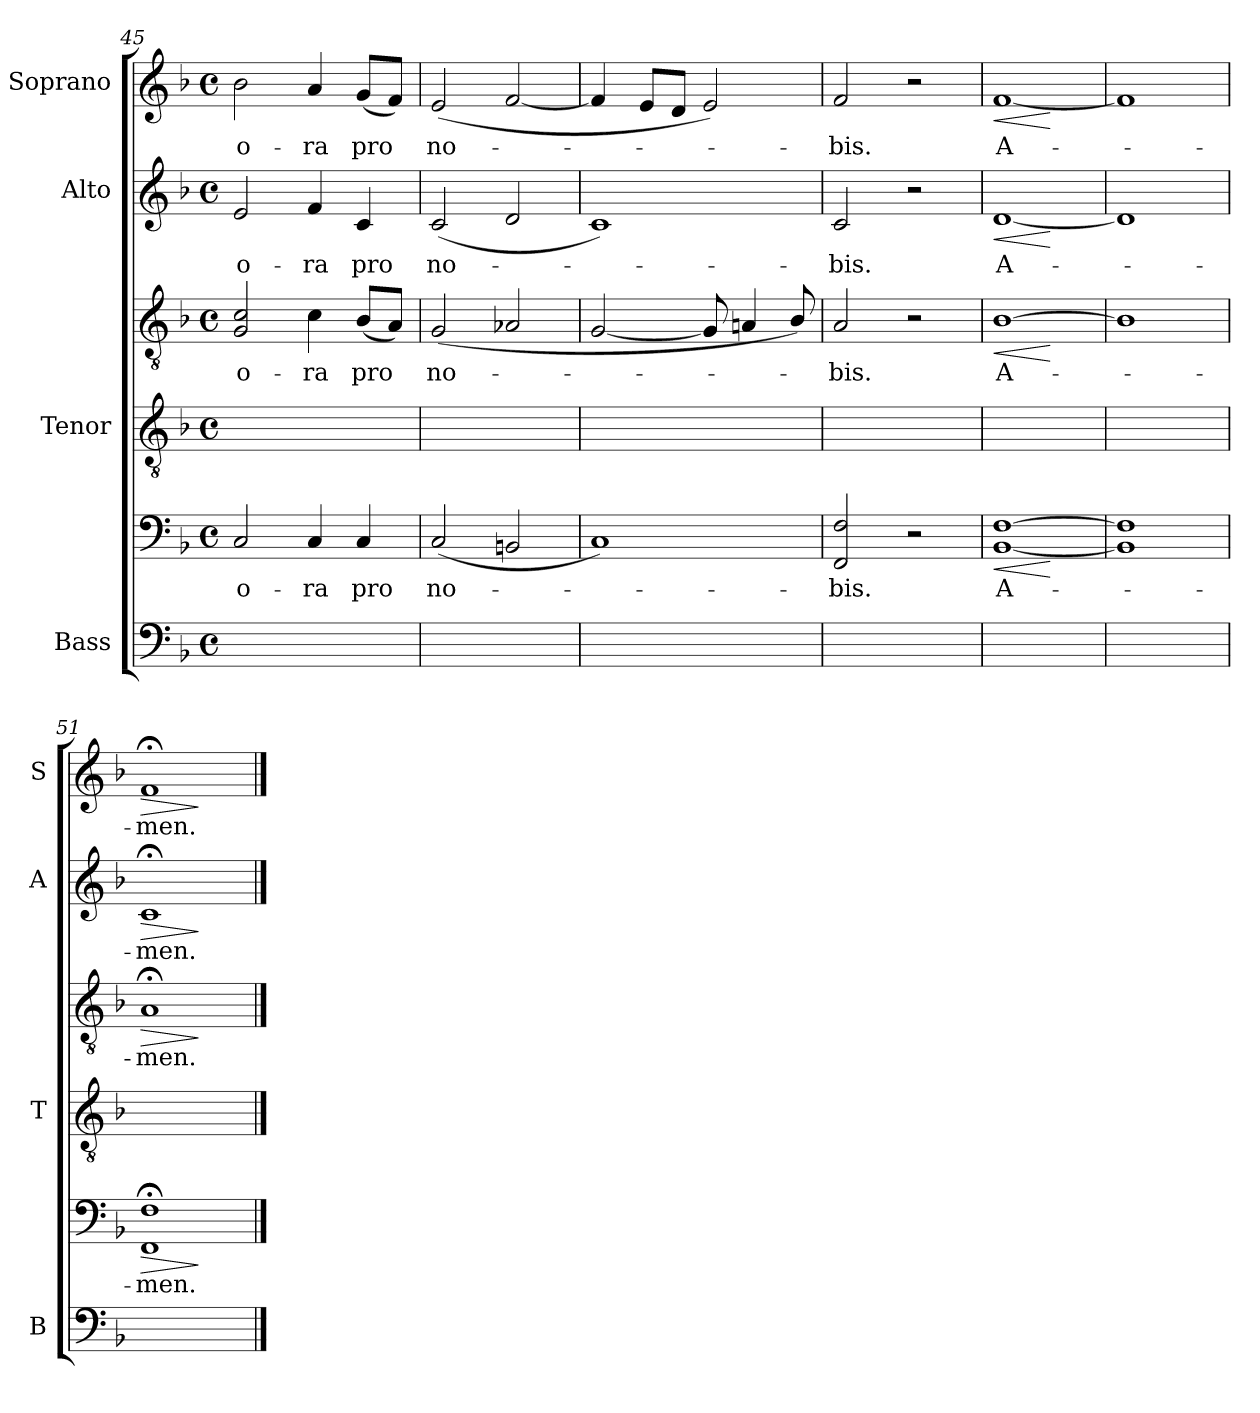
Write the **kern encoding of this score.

**kern	**kern	**text	**dynam	**kern	**kern	**text	**dynam	**kern	**text	**dynam	**kern	**text	**dynam
*part4	*part4	*part4	*part4	*part3	*part3	*part3	*part3	*part2	*part2	*part2	*part1	*part1	*part1
*staff6	*staff5	*staff5	*staff5/6	*staff4	*staff3	*staff3	*staff3/4	*staff2	*staff2	*staff2	*staff1	*staff1	*staff1
*I"Bass	*	*	*	*I"Tenor	*	*	*	*I"Alto	*	*	*I"Soprano	*	*
*I'B	*	*	*	*I'T	*	*	*	*I'A	*	*	*I'S	*	*
*clefF4	*clefF4	*	*	*clefGv2	*clefGv2	*	*	*clefG2	*	*	*clefG2	*	*
*k[b-]	*k[b-]	*	*	*k[b-]	*k[b-]	*	*	*k[b-]	*	*	*k[b-]	*	*
*F:	*F:	*	*	*F:	*F:	*	*	*F:	*	*	*F:	*	*
*M4/4	*M4/4	*	*	*M4/4	*M4/4	*	*	*M4/4	*	*	*M4/4	*	*
*met(c)	*met(c)	*	*	*met(c)	*met(c)	*	*	*met(c)	*	*	*met(c)	*	*
=45	=45	=45	=45	=45	=45	=45	=45	=45	=45	=45	=45	=45	=45
!	!	!LO:LY:b	!	!	!	!LO:LY:b	!	!	!LO:LY:b	!	!	!LO:LY:b	!
1ryy	2C/	o-	.	1ryy	2G/ 2c/	o-	.	2e/	o-	.	2b-\	o-	.
!	!	!LO:LY:b	!	!	!	!LO:LY:b	!	!	!LO:LY:b	!	!	!LO:LY:b	!
.	4C/	-ra	.	.	4c\	-ra	.	4f/	-ra	.	4a/	-ra	.
!	!	!LO:LY:b	!	!	!	!LO:LY:b	!	!	!LO:LY:b	!	!	!LO:LY:b	!
.	4C/	pro	.	.	(<8B-/L	pro	.	4c/	pro	.	(<8g/L	pro	.
.	.	.	.	.	8A/J)	.	.	.	.	.	8f/J)	.	.
=46	=46	=46	=46	=46	=46	=46	=46	=46	=46	=46	=46	=46	=46
!	!	!LO:LY:b	!	!	!	!LO:LY:b	!	!	!LO:LY:b	!	!	!LO:LY:b	!
1ryy	(<2C/	no-	.	1ryy	(<2G/	no-	.	(<2c/	no-	.	(<2e/	no-	.
.	2BBn/	.	.	.	2A-X/	.	.	2d/	.	.	[2f/	.	.
=47	=47	=47	=47	=47	=47	=47	=47	=47	=47	=47	=47	=47	=47
1ryy	1C)	.	.	1ryy	[2G/	.	.	1c)	.	.	4f/]	.	.
.	.	.	.	.	.	.	.	.	.	.	8e/L	.	.
.	.	.	.	.	.	.	.	.	.	.	8d/J	.	.
.	.	.	.	.	8G/]	.	.	.	.	.	2e/)	.	.
.	.	.	.	.	4Ani/	.	.	.	.	.	.	.	.
.	.	.	.	.	8B-/)	.	.	.	.	.	.	.	.
=48	=48	=48	=48	=48	=48	=48	=48	=48	=48	=48	=48	=48	=48
!	!	!LO:LY:b	!	!	!	!LO:LY:b	!	!	!LO:LY:b	!	!	!LO:LY:b	!
1ryy	2FF/ 2F/	bis.	.	1ryy	2A/	bis.	.	2c/	bis.	.	2f/	bis.	.
.	2r	.	.	.	2r	.	.	2r	.	.	2r	.	.
=49	=49	=49	=49	=49	=49	=49	=49	=49	=49	=49	=49	=49	=49
!	!	!LO:LY:b	!LO:HP:b	!	!	!LO:LY:b	!LO:HP:b	!	!LO:LY:b	!LO:HP:b	!	!LO:LY:b	!LO:HP:b
1ryy	[1BB- [1F	A-	<	1ryy	[1B-	A-	<	[1d	A-	<	[1f	A-	<
.	.	.	[	.	.	.	[	.	.	[	.	.	[
=50	=50	=50	=50	=50	=50	=50	=50	=50	=50	=50	=50	=50	=50
1ryy	1BB-] 1F]	.	.	1ryy	1B-]	.	.	1d]	.	.	1f]	.	.
=51	=51	=51	=51	=51	=51	=51	=51	=51	=51	=51	=51	=51	=51
!	!	!LO:LY:b	!LO:HP:b	!	!	!LO:LY:b	!LO:HP:b	!	!LO:LY:b	!LO:HP:b	!	!LO:LY:b	!LO:HP:b
1ryy	1FF;< 1F;<	men.	>	1ryy	1A;<	men.	>	1c;<	men.	>	1f;<	men.	>
.	.	.	]	.	.	.	]	.	.	]	.	.	]
==	==	==	==	==	==	==	==	==	==	==	==	==	==
*-	*-	*-	*-	*-	*-	*-	*-	*-	*-	*-	*-	*-	*-
